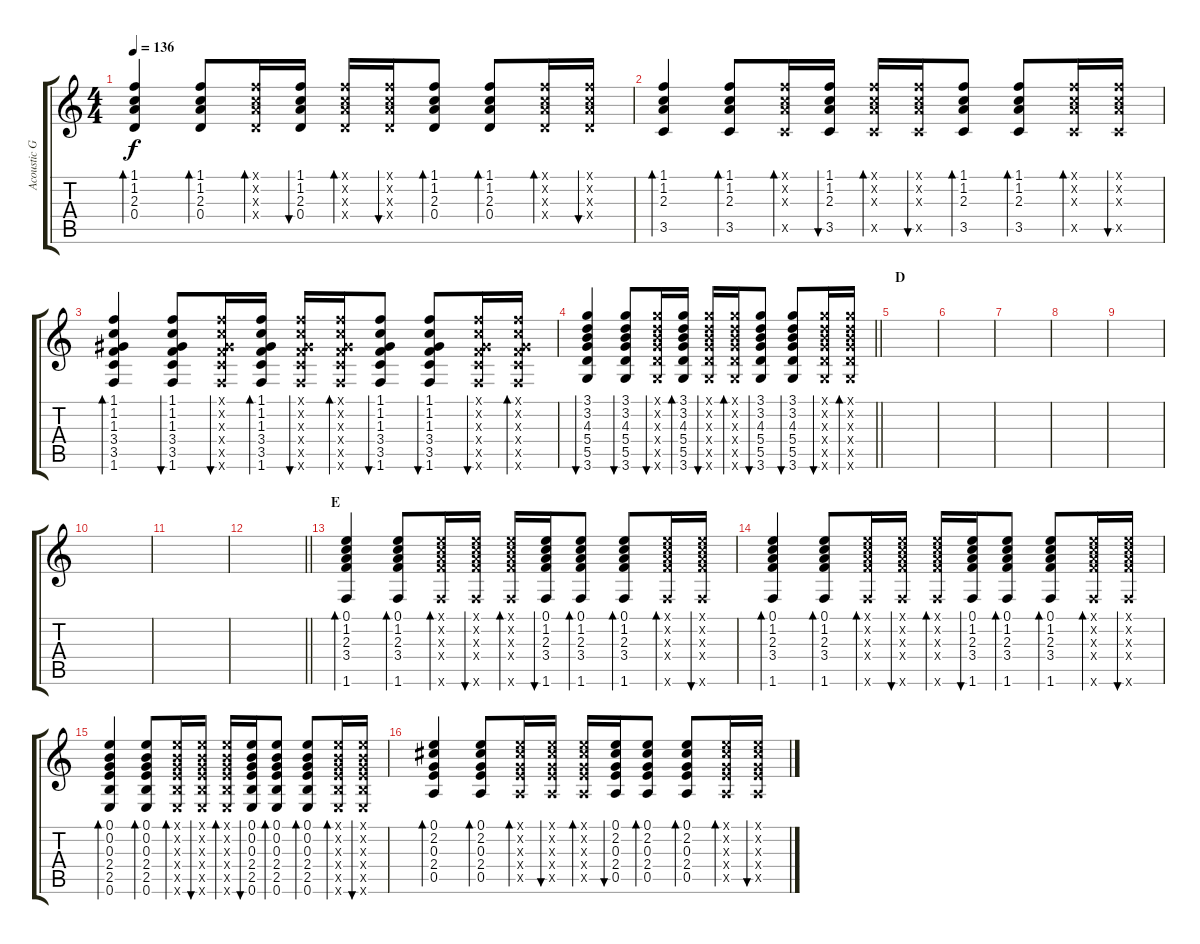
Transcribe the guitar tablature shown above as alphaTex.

\track ("Acoustic Guitar II" "Acoustic G") {instrument acousticguitarsteel}
\staff {score tabs}
\tuning (E4 B3 G3 D3 A2 E2) {hide}
\ts (4 4)
\tempo 136
\clef g2
\ks c
(1.1 1.2 2.3 0.4).4{bd 30 dy f} (1.1 1.2 2.3 0.4).8{bd 30} (1.1{x} 1.2{x} 2.3{x} 0.4{x}).16{bd 30} (1.1 1.2 2.3 0.4).16{bu 30} (1.1{x} 1.2{x} 2.3{x} 0.4{x}).16{bd 30} (1.1{x} 1.2{x} 2.3{x} 0.4{x}).16{bu 30} (1.1 1.2 2.3 0.4).8{bd 30} (1.1 1.2 2.3 0.4).8{bd 30} (1.1{x} 1.2{x} 2.3{x} 0.4{x}).16{bd 30} (1.1{x} 1.2{x} 2.3{x} 0.4{x}).16{bu 30} |
(1.1 1.2 2.3 3.5).4{bd 30} (1.1 1.2 2.3 3.5).8{bd 30} (1.1{x} 1.2{x} 2.3{x} 3.5{x}).16{bd 30} (1.1 1.2 2.3 3.5).16{bu 30} (1.1{x} 1.2{x} 2.3{x} 3.5{x}).16{bd 30} (1.1{x} 1.2{x} 2.3{x} 3.5{x}).16{bu 30} (1.1 1.2 2.3 3.5).8{bd 30} (1.1 1.2 2.3 3.5).8{bd 30} (1.1{x} 1.2{x} 2.3{x} 3.5{x}).16{bd 30} (1.1{x} 1.2{x} 2.3{x} 3.5{x}).16{bu 30} |
(1.1 1.2 1.3 3.4 3.5 1.6).4{bd 60} (1.1 1.2 1.3 3.4 3.5 1.6).8{bu 30} (1.1{x} 1.2{x} 1.3{x} 3.4{x} 3.5{x} 1.6{x}).16{bu 30} (1.1 1.2 1.3 3.4 3.5 1.6).16{bd 30} (1.1{x} 1.2{x} 1.3{x} 3.4{x} 3.5{x} 1.6{x}).16{bu 30} (1.1{x} 1.2{x} 1.3{x} 3.4{x} 3.5{x} 1.6{x}).16{bd 30} (1.1 1.2 1.3 3.4 3.5 1.6).8{bu 30} (1.1 1.2 1.3 3.4 3.5 1.6).8{bu 30} (1.1{x} 1.2{x} 1.3{x} 3.4{x} 3.5{x} 1.6{x}).16{bu 30} (1.1{x} 1.2{x} 1.3{x} 3.4{x} 3.5{x} 1.6{x}).16{bd 30} |
\barLineRight lightlight
(3.1 3.2 4.3 5.4 5.5 3.6).4{bu 60} (3.1 3.2 4.3 5.4 5.5 3.6).8{bu 30} (3.1{x} 3.2{x} 4.3{x} 5.4{x} 5.5{x} 3.6{x}).16{bu 30} (3.1 3.2 4.3 5.4 5.5 3.6).16{bd 30} (3.1{x} 3.2{x} 4.3{x} 5.4{x} 5.5{x} 3.6{x}).16{bu 30} (3.1{x} 3.2{x} 4.3{x} 5.4{x} 5.5{x} 3.6{x}).16{bd 30} (3.1 3.2 4.3 5.4 5.5 3.6).8{bu 30} (3.1 3.2 4.3 5.4 5.5 3.6).8{bu 30} (3.1{x} 3.2{x} 4.3{x} 5.4{x} 5.5{x} 3.6{x}).16{bu 30} (3.1{x} 3.2{x} 4.3{x} 5.4{x} 5.5{x} 3.6{x}).16{bd 30} |
\section ("" "D")
|
|
|
|
|
|
|
\barLineRight lightlight
|
\section ("" "E")
(0.1 1.2 2.3 3.4 1.6).4{bd 60} (0.1 1.2 2.3 3.4 1.6).8{bd 30} (0.1{x} 1.2{x} 2.3{x} 3.4{x} 1.6{x}).16{bd 30} (0.1{x} 1.2{x} 2.3{x} 3.4{x} 1.6{x}).16{bu 30} (0.1{x} 1.2{x} 2.3{x} 3.4{x} 1.6{x}).16{bd 30} (0.1 1.2 2.3 3.4 1.6).16{bu 30} (0.1 1.2 2.3 3.4 1.6).8{bd 30} (0.1 1.2 2.3 3.4 1.6).8{bd 30} (0.1{x} 1.2{x} 2.3{x} 3.4{x} 1.6{x}).16{bd 30} (0.1{x} 1.2{x} 2.3{x} 3.4{x} 1.6{x}).16{bu 30} |
(0.1 1.2 2.3 3.4 1.6).4{bd 60} (0.1 1.2 2.3 3.4 1.6).8{bd 30} (0.1{x} 1.2{x} 2.3{x} 3.4{x} 1.6{x}).16{bd 30} (0.1{x} 1.2{x} 2.3{x} 3.4{x} 1.6{x}).16{bu 30} (0.1{x} 1.2{x} 2.3{x} 3.4{x} 1.6{x}).16{bd 30} (0.1 1.2 2.3 3.4 1.6).16{bu 30} (0.1 1.2 2.3 3.4 1.6).8{bd 30} (0.1 1.2 2.3 3.4 1.6).8{bd 30} (0.1{x} 1.2{x} 2.3{x} 3.4{x} 1.6{x}).16{bd 30} (0.1{x} 1.2{x} 2.3{x} 3.4{x} 1.6{x}).16{bu 30} |
(0.1 0.2 0.3 2.4 2.5 0.6).4{bd 60} (0.1 0.2 0.3 2.4 2.5 0.6).8{bd 30} (0.1{x} 0.2{x} 0.3{x} 2.4{x} 2.5{x} 0.6{x}).16{bd 30} (0.1{x} 0.2{x} 0.3{x} 2.4{x} 2.5{x} 0.6{x}).16{bu 30} (0.1{x} 0.2{x} 0.3{x} 2.4{x} 2.5{x} 0.6{x}).16{bd 30} (0.1 0.2 0.3 2.4 2.5 0.6).16{bu 30} (0.1 0.2 0.3 2.4 2.5 0.6).8{bd 30} (0.1 0.2 0.3 2.4 2.5 0.6).8{bd 30} (0.1{x} 0.2{x} 0.3{x} 2.4{x} 2.5{x} 0.6{x}).16{bd 30} (0.1{x} 0.2{x} 0.3{x} 2.4{x} 2.5{x} 0.6{x}).16{bu 30} |
(0.1 2.2 0.3 2.4 0.5).4{bd 60} (0.1 2.2 0.3 2.4 0.5).8{bd 30} (0.1{x} 2.2{x} 0.3{x} 2.4{x} 0.5{x}).16{bd 30} (0.1{x} 2.2{x} 0.3{x} 2.4{x} 0.5{x}).16{bu 30} (0.1{x} 2.2{x} 0.3{x} 2.4{x} 0.5{x}).16{bd 30} (0.1 2.2 0.3 2.4 0.5).16{bu 30} (0.1 2.2 0.3 2.4 0.5).8{bd 30} (0.1 2.2 0.3 2.4 0.5).8{bd 30} (0.1{x} 2.2{x} 0.3{x} 2.4{x} 0.5{x}).16{bd 30} (0.1{x} 2.2{x} 0.3{x} 2.4{x} 0.5{x}).16{bu 30}
